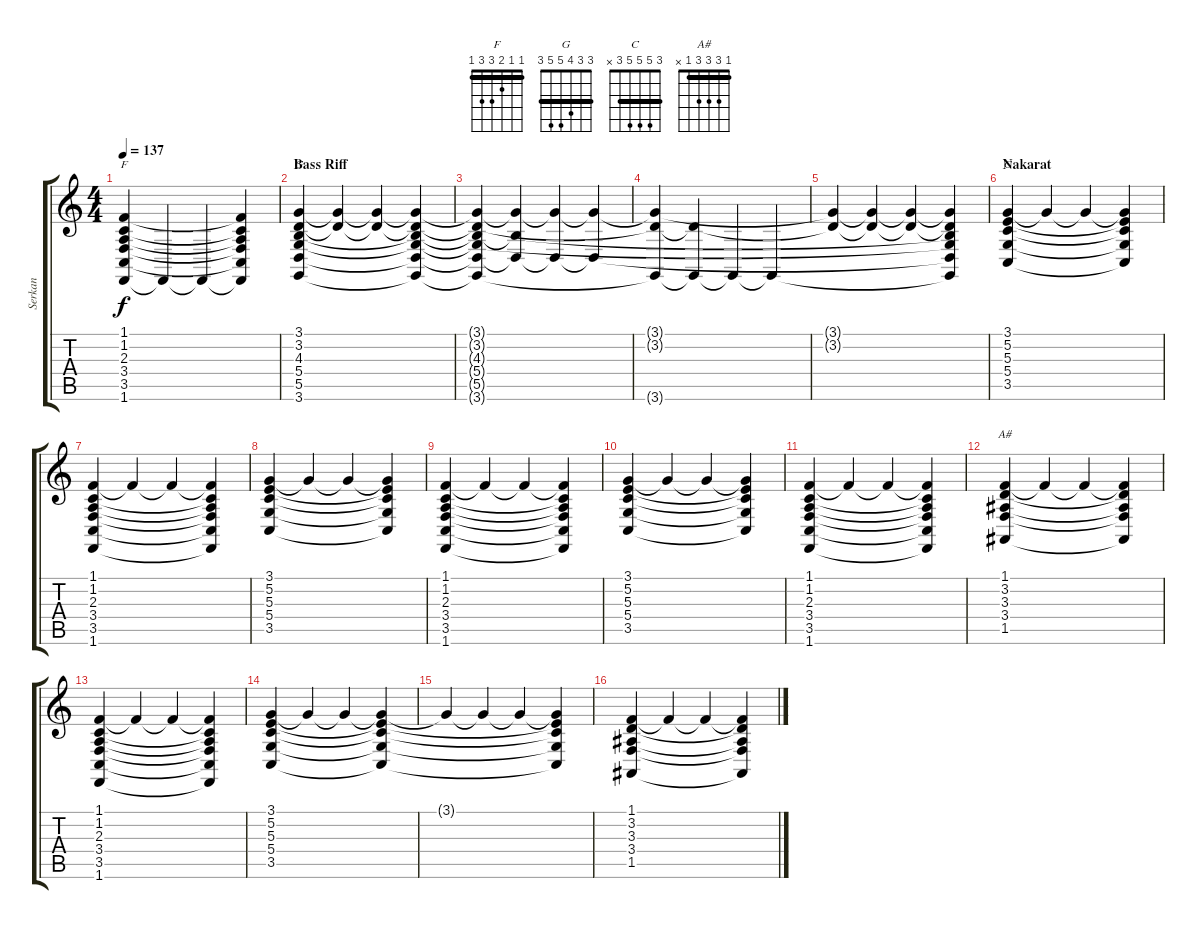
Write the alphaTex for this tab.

\track ("Serkan" "Serkan") {instrument rockorgan}
\staff {score tabs}
\tuning (E4 B3 G3 D3 A2 E2) {hide}
\chord ("F" 1 1 2 3 3 1) {barre 1}
\chord ("G" 3 3 4 5 5 3) {barre 3}
\chord ("C" 3 5 5 5 3 x) {barre 3}
\chord ("A#" 1 3 3 3 1 x) {barre 1}
\ts (4 4)
\tempo 137
\clef g2
\ks c
(1.1 1.2 2.3 3.4 3.5 1.6).4{ch "F" dy f} 1.6{t}.4 1.6{t}.4 (1.1{t} 1.2{t} 2.3{t} 3.4{t} 3.5{t} 1.6{t}).4 |
\section ("" "Bass Riff")
(3.1 3.2 4.3 5.4 5.5 3.6).4{ch "G"} (3.1{t} 3.2{t}).4 (3.1{t} 3.2{t}).4 (3.1{t} 3.2{t} 4.3{t} 5.4{t} 5.5{t} 3.6{t}).4 |
(3.1{t} 3.2{t} 4.3{t} 5.4{t} 5.5{t} 3.6{t}).4 (3.1{t} 4.3{t} 5.5{t}).4 (3.1{t} 5.5{t}).4 (3.1{t} 5.5{t}).4 |
(3.1{t} 3.2{t} 3.6{t}).4 (3.2{t} 3.6{t}).4 3.6{t}.4 3.6{t}.4 |
(3.1{t} 3.2{t}).4 (3.1{t} 3.2{t}).4 (3.1{t} 3.2{t}).4 (3.1{t} 3.2{t} 4.3{t} 5.4{t} 5.5{t} 3.6{t}).4 |
\section ("" "Nakarat")
(3.1 5.2 5.3 5.4 3.5).4{ch "C"} 3.1{t}.4 3.1{t}.4 (3.1{t} 5.2{t} 5.3{t} 5.4{t} 3.5{t}).4 |
(1.1 1.2 2.3 3.4 3.5 1.6).4 1.1{t}.4 1.1{t}.4 (1.1{t} 1.2{t} 2.3{t} 3.4{t} 3.5{t} 1.6{t}).4 |
(3.1 5.2 5.3 5.4 3.5).4 3.1{t}.4 3.1{t}.4 (3.1{t} 5.2{t} 5.3{t} 5.4{t} 3.5{t}).4 |
(1.1 1.2 2.3 3.4 3.5 1.6).4 1.1{t}.4 1.1{t}.4 (1.1{t} 1.2{t} 2.3{t} 3.4{t} 3.5{t} 1.6{t}).4 |
(3.1 5.2 5.3 5.4 3.5).4 3.1{t}.4 3.1{t}.4 (3.1{t} 5.2{t} 5.3{t} 5.4{t} 3.5{t}).4 |
(1.1 1.2 2.3 3.4 3.5 1.6).4 1.1{t}.4 1.1{t}.4 (1.1{t} 1.2{t} 2.3{t} 3.4{t} 3.5{t} 1.6{t}).4 |
(1.1 3.2 3.3 3.4 1.5).4{ch "A#"} 1.1{t}.4 1.1{t}.4 (1.1{t} 3.2{t} 3.3{t} 3.4{t} 1.5{t}).4 |
(1.1 1.2 2.3 3.4 3.5 1.6).4 1.1{t}.4 1.1{t}.4 (1.1{t} 1.2{t} 2.3{t} 3.4{t} 3.5{t} 1.6{t}).4 |
(3.1 5.2 5.3 5.4 3.5).4 3.1{t}.4 3.1{t}.4 (3.1{t} 5.2{t} 5.3{t} 5.4{t} 3.5{t}).4 |
3.1{t}.4 3.1{t}.4 3.1{t}.4 (3.1{t} 5.2{t} 5.3{t} 5.4{t} 3.5{t}).4 |
(1.1 3.2 3.3 3.4 1.5).4 1.1{t}.4 1.1{t}.4 (1.1{t} 3.2{t} 3.3{t} 3.4{t} 1.5{t}).4
